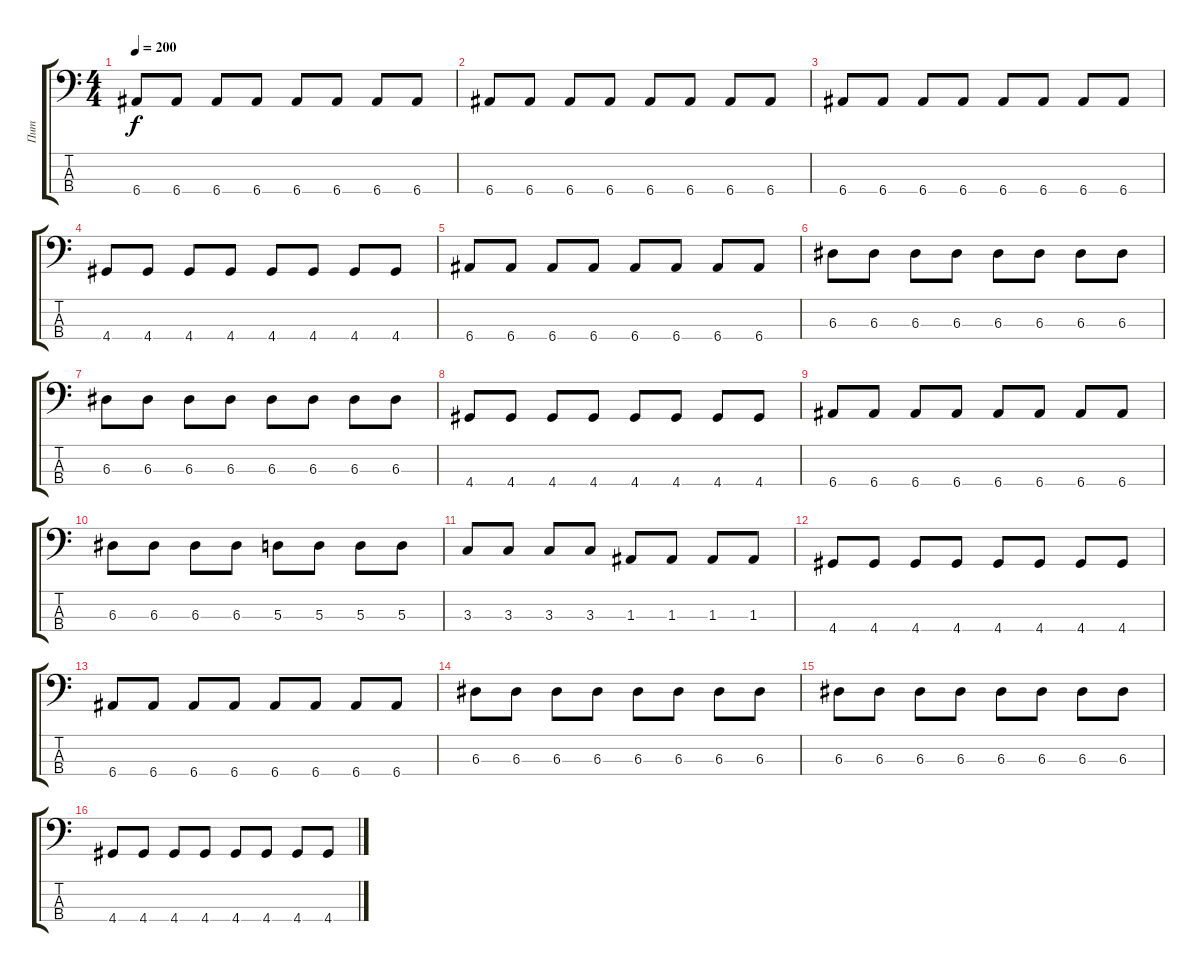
\track ("Пит" "Пит") {instrument electricbassfinger}
\staff {score tabs}
\tuning (G2 D2 A1 E1) {hide}
\ts (4 4)
\tempo 200
\clef f4
\ks c
6.4.8{dy f} 6.4.8 6.4.8 6.4.8 6.4.8 6.4.8 6.4.8 6.4.8 |
6.4.8 6.4.8 6.4.8 6.4.8 6.4.8 6.4.8 6.4.8 6.4.8 |
6.4.8 6.4.8 6.4.8 6.4.8 6.4.8 6.4.8 6.4.8 6.4.8 |
4.4.8 4.4.8 4.4.8 4.4.8 4.4.8 4.4.8 4.4.8 4.4.8 |
6.4.8 6.4.8 6.4.8 6.4.8 6.4.8 6.4.8 6.4.8 6.4.8 |
6.3.8 6.3.8 6.3.8 6.3.8 6.3.8 6.3.8 6.3.8 6.3.8 |
6.3.8 6.3.8 6.3.8 6.3.8 6.3.8 6.3.8 6.3.8 6.3.8 |
4.4.8 4.4.8 4.4.8 4.4.8 4.4.8 4.4.8 4.4.8 4.4.8 |
6.4.8 6.4.8 6.4.8 6.4.8 6.4.8 6.4.8 6.4.8 6.4.8 |
6.3.8 6.3.8 6.3.8 6.3.8 5.3.8 5.3.8 5.3.8 5.3.8 |
3.3.8 3.3.8 3.3.8 3.3.8 1.3.8 1.3.8 1.3.8 1.3.8 |
4.4.8 4.4.8 4.4.8 4.4.8 4.4.8 4.4.8 4.4.8 4.4.8 |
6.4.8 6.4.8 6.4.8 6.4.8 6.4.8 6.4.8 6.4.8 6.4.8 |
6.3.8 6.3.8 6.3.8 6.3.8 6.3.8 6.3.8 6.3.8 6.3.8 |
6.3.8 6.3.8 6.3.8 6.3.8 6.3.8 6.3.8 6.3.8 6.3.8 |
4.4.8 4.4.8 4.4.8 4.4.8 4.4.8 4.4.8 4.4.8 4.4.8
